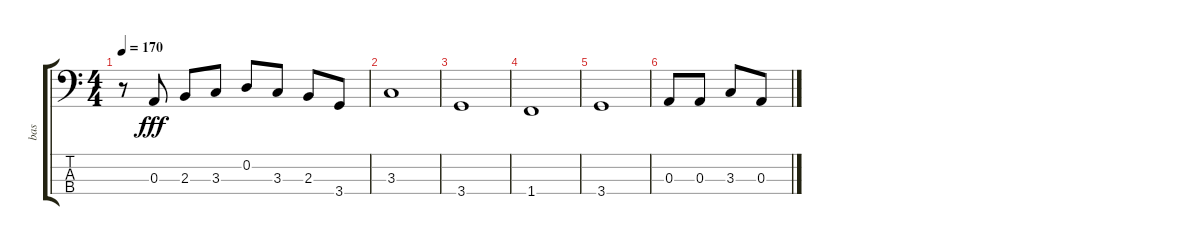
\track ("bas" "bas") {instrument electricbasspick}
\staff {score tabs}
\tuning (G2 D2 A1 E1) {hide}
\ts (4 4)
\tempo 170
\clef f4
\ks c
r.8{dy fff} 0.3.8 2.3.8 3.3.8 0.2.8 3.3.8 2.3.8 3.4.8 |
3.3.1 |
3.4.1 |
1.4.1 |
3.4.1 |
0.3.8 0.3.8 3.3.8 0.3.8
